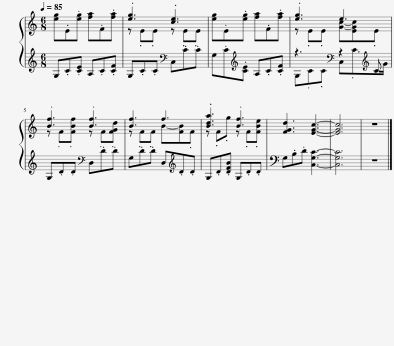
X:1
%%score { ( 1 3 ) | ( 2 4 ) }
L:1/8
Q:1/4=85
M:6/8
I:linebreak $
K:C
V:1 treble
V:3 treble
V:2 treble
V:4 treble
V:1
 [eg].E.[eg] [fa].F.[fa] | .[eg]3 .[ce]3 | [eg].E.[eg] [fa].F.[fa] | .[eg]3 e3 |$ .[Bf]3 .[Bf]3 | %5
 [Bf]3 f3 | .[Bda]3 .[Bf]3 | [FGd]3 [EGc]3- | [EGc]6 | z6 |] %10
V:2
 G,.C.[CE] A,.C.[CF] | G,.C.C[K:bass] C,.C.C | G,.C[K:treble].[CE] A,.C.[CF] | z3[K:bass] z2[K:treble] C |$ G,.D.D[K:bass] D,.D.D | %5
 G,.D.D D,[K:treble].D.D | G,.D.[DFB] G,.D.D | G,.B,.D [C,G,C]3- | [C,G,C]6 | z6 |] %10
V:3
 x6 | z .E.E z .E.E | x6 | z .E.E [Gc]-[EGc].E |$ z .F.[FBf] z .F.[FGd] | %5
 z .F.F B-[FB].F | z .F.g z .F.[FBe] | x6 | x6 | x6 |] %10
V:4
 x6 | x3[K:bass] x3 | x2[K:treble] x4 | G,.C.C[K:bass] C,.C>[K:treble]G |$ x3[K:bass] x3 | %5
 x4[K:treble] x2 | x6 | x6 | x6 | x6 |] %10
